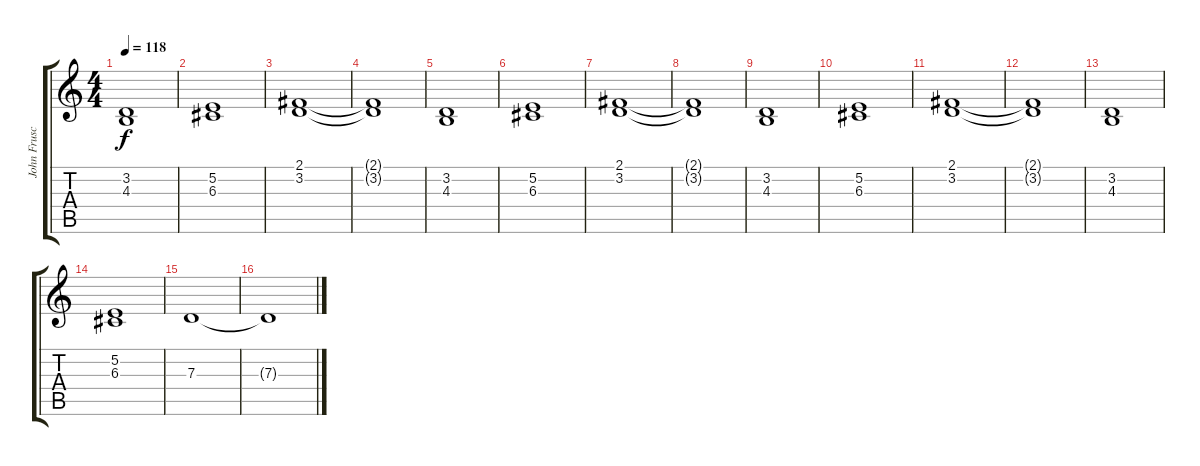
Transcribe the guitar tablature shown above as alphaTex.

\track ("John Frusciante (Back Vocals)" "John Frusc") {instrument altosax}
\staff {score tabs}
\tuning (E4 B3 G3 D3 A2 E2) {hide}
\ts (4 4)
\tempo 118
\clef g2
\ks c
(3.2 4.3).1{dy f} |
(5.2 6.3).1 |
(2.1 3.2).1 |
(2.1{t} 3.2{t}).1 |
(3.2 4.3).1 |
(5.2 6.3).1 |
(2.1 3.2).1 |
(2.1{t} 3.2{t}).1 |
(3.2 4.3).1 |
(5.2 6.3).1 |
(2.1 3.2).1 |
(2.1{t} 3.2{t}).1 |
(3.2 4.3).1 |
(5.2 6.3).1 |
7.3.1 |
7.3{t}.1
